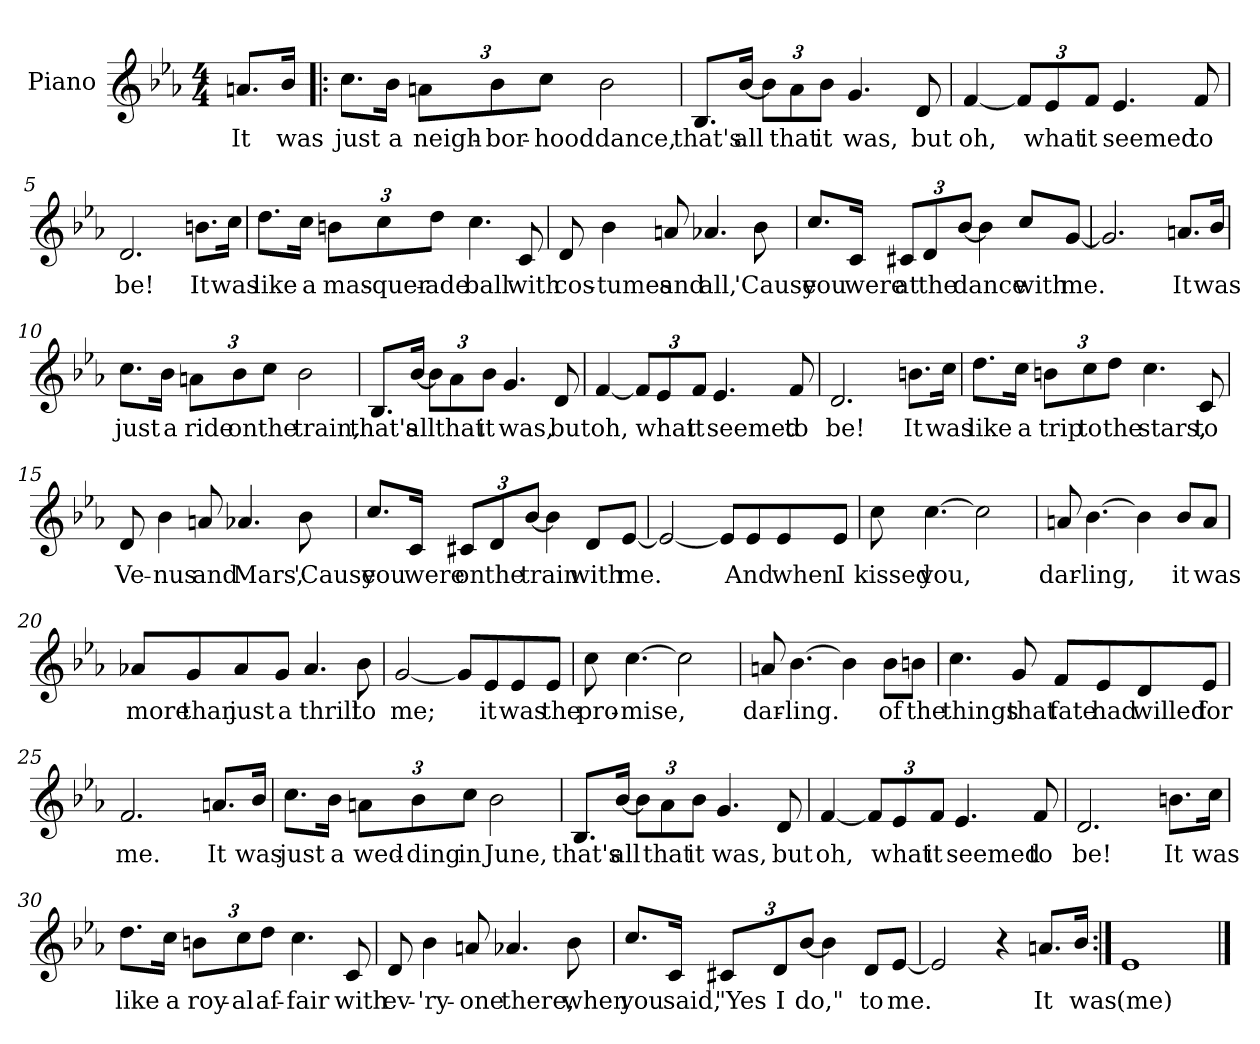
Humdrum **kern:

**kern	**text
*part1	*part1
*staff1	*staff1
*I"Piano	*
*I'Pno.	*
*clefG2	*
*k[b-e-a-]	*
*E-:	*
*M4/4	*
=1	=1
8.an/L	It
16b-/Jk	was
=2!|:	=2!|:
8.cc\L	just
16b-\Jk	a
*Xbrackettup	*
12an\L	neigh-
12b-\	-bor-
12cc\J	-hood
2b-\	dance,
=3	=3
8.B-/L	that's
[16b-/Jk	all
12b-\L]	.
12a-\	that
12b-\J	it
4.g/	was,
8d/	but
!!LO:LB:g=z
=4	=4
[4f/	oh,
12f/L]	.
12e-/	what
12f/J	it
4.e-/	seemed
8f/	to
=5	=5
2.d/	be!
8.bn\L	It
16cc\Jk	was
=6	=6
8.dd\L	like
16cc\Jk	a
12bn\L	mas-
12cc\	-quer-
12dd\J	-ade
4.cc\	ball
8c/	with
!!LO:LB:g=z
=7	=7
8d/	cos-
4b-\	-tumes
8an/	and
4.a-X/	all,
8b-\	'Cause
=8	=8
8.cc/L	you
16c/Jk	were
12c#X/L	at
12d/	the
[12b-/J	dance
4b-\]	.
8cc/L	with
[8g/J	me.
=9	=9
2.g/]	.
8.an/L	It
16b-/Jk	was
!!LO:LB:g=z
=10	=10
8.cc\L	just
16b-\Jk	a
12an\L	ride
12b-\	on
12cc\J	the
2b-\	train,
=11	=11
8.B-/L	that's
[16b-/Jk	all
12b-\L]	.
12a-\	that
12b-\J	it
4.g/	was,
8d/	but
=12	=12
[4f/	oh,
12f/L]	.
12e-/	what
12f/J	it
4.e-/	seemed
8f/	to
!!LO:LB:g=z
=13	=13
2.d/	be!
8.bn\L	It
16cc\Jk	was
=14	=14
8.dd\L	like
16cc\Jk	a
12bn\L	trip
12cc\	to
12dd\J	the
4.cc\	stars,
8c/	to
=15	=15
8d/	Ve-
4b-\	-nus
8an/	and
4.a-X/	Mars,
8b-\	'Cause
!!LO:LB:g=z
=16	=16
8.cc/L	you
16c/Jk	were
12c#X/L	on
12d/	the
[12b-/J	train
4b-\]	.
8d/L	with
[8e-/J	me.
=17	=17
2e-/_	.
8e-/L]	.
8e-/	And
8e-/	when
8e-/J	I
=18	=18
8cc\	kissed
[4.cc\	you,
2cc\]	.
!!LO:LB:g=z
=19	=19
8an/	dar-
[4.b-\	-ling,
4b-\]	.
8b-/L	it
8a/J	was
=20	=20
8a-X/L	more
8g/	than
8a-/	just
8g/J	a
4.a-/	thrill
8b-\	to
=21	=21
[2g/	me;
8g/L]	.
8e-/	it
8e-/	was
8e-/J	the
=22	=22
8cc\	pro-
[4.cc\	-mise,
2cc\]	.
!!LO:LB:g=z
=23	=23
8an/	dar-
[4.b-\	-ling.
4b-\]	.
8b-\L	of
8bn\J	the
=24	=24
4.cc\	things
8g/	that
8f/L	fate
8e-/	had
8d/	willed
8e-/J	for
=25	=25
2.f/	me.
8.an/L	It
16b-/Jk	was
!!LO:PB:g=z
=26	=26
8.cc\L	just
16b-\Jk	a
12an\L	wed-
12b-\	-ding
12cc\J	in
2b-\	June,
=27	=27
8.B-/L	that's
[16b-/Jk	-all
12b-\L]	.
12a-\	that
12b-\J	it
4.g/	was,
8d/	but
=28	=28
[4f/	oh,
12f/L]	.
12e-/	what
12f/J	it
4.e-/	seemed
8f/	to
!!LO:LB:g=z
=29	=29
2.d/	be!
8.bn\L	It
16cc\Jk	was
=30	=30
8.dd\L	like
16cc\Jk	a
12bn\L	roy-
12cc\	-al
12dd\J	af-
4.cc\	-fair
8c/	with
=31	=31
8d/	ev-
4b-\	-'ry-
8an/	-one
4.a-X/	there,
8b-\	when
!!LO:LB:g=z
=32	=32
8.cc/L	you
16c/Jk	said,
12c#X/L	"Yes
12d/	I
[12b-/J	do,"
4b-\]	.
8d/L	to
[8e-/J	me.
=33	=33
2e-/]	.
4r	.
8.an/L	It
16b-/Jk	was
=34:|!	=34:|!
1e-	(me)
==	==
*-	*-
